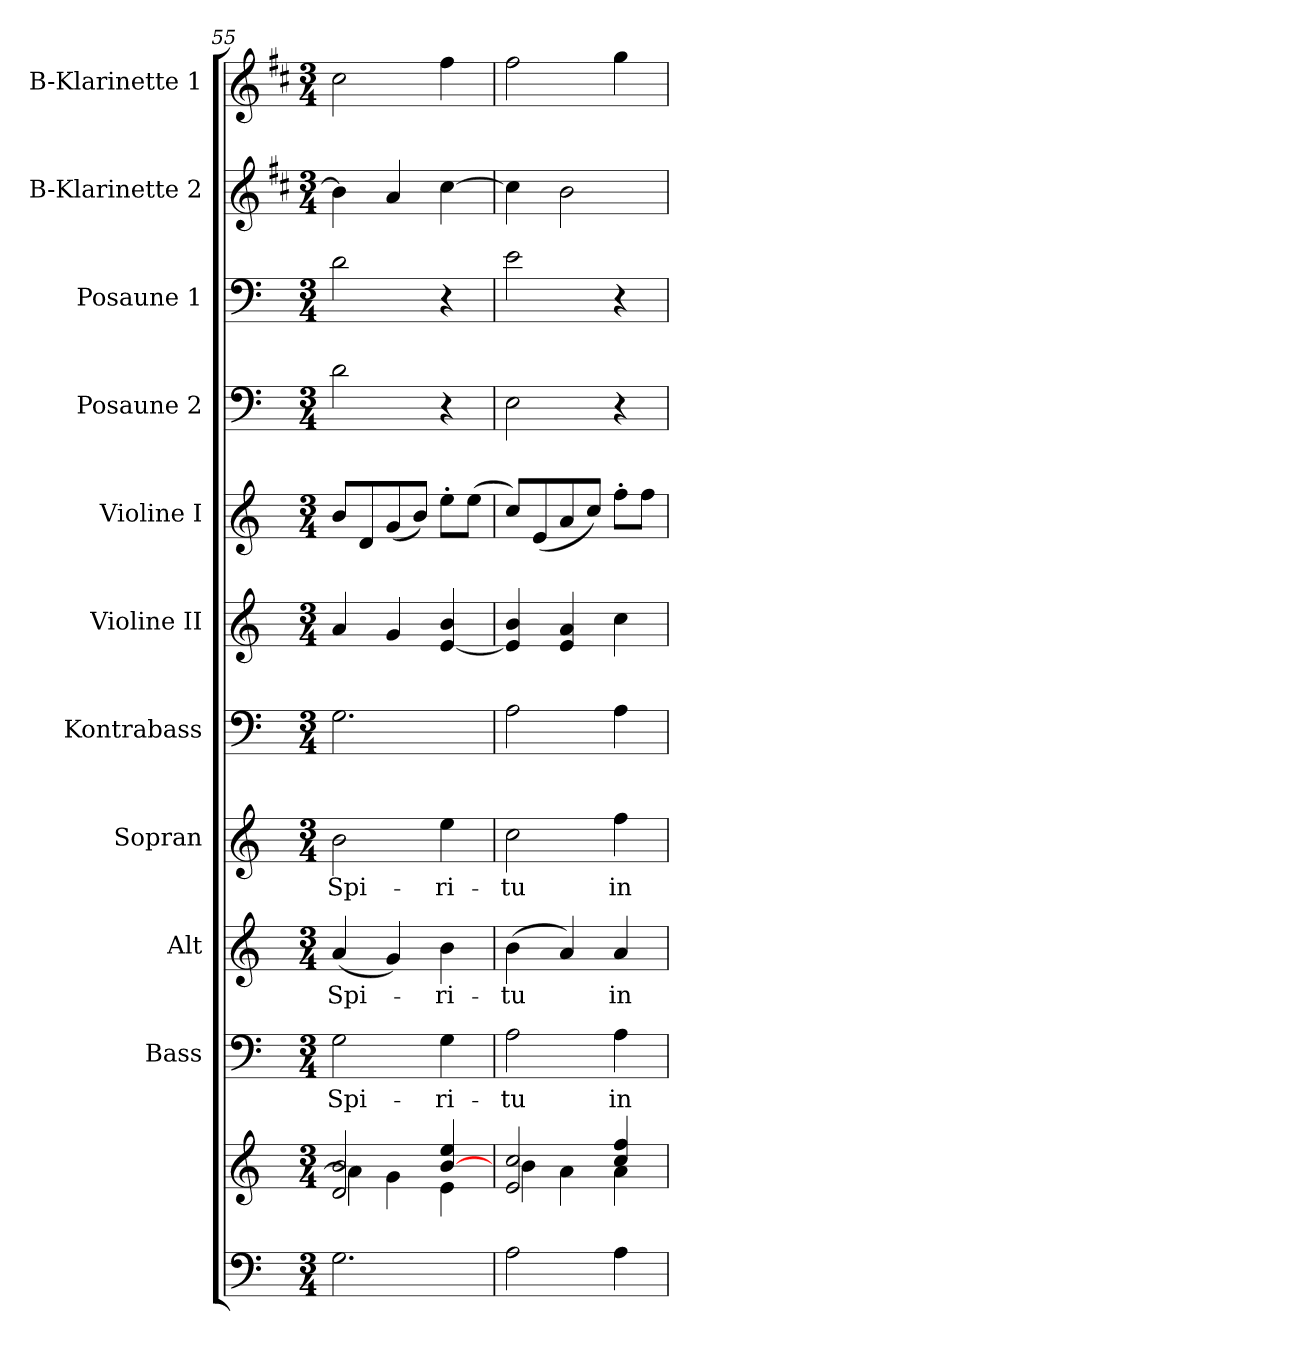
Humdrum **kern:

**kern	**kern	**kern	**text	**kern	**text	**kern	**text	**kern	**kern	**kern	**kern	**kern	**kern	**kern
*part11	*part11	*part10	*part10	*part9	*part9	*part8	*part8	*part7	*part6	*part5	*part4	*part3	*part2	*part1
*staff12	*staff11	*staff10	*staff10	*staff9	*staff9	*staff8	*staff8	*staff7	*staff6	*staff5	*staff4	*staff3	*staff2	*staff1
*	*	*I"Bass	*	*I"Alt	*	*I"Sopran	*	*I"Kontrabass	*I"Violine II	*I"Violine I	*I"Posaune 2	*I"Posaune 1	*I"B-Klarinette 2	*I"B-Klarinette 1
*	*	*I'B.	*	*I'A.	*	*I'S.	*	*I'Kb.	*I'Vl. II	*I'Vl. I	*I'Pos. 2	*I'Pos. 1	*I'B Kl. 2	*I'B Kl. 1
*clefF4	*clefG2	*clefF4	*	*clefG2	*	*clefG2	*	*clefF4	*clefG2	*clefG2	*clefF4	*clefF4	*clefG2	*clefG2
*	*	*	*	*	*	*	*	*ITrd7c12	*	*	*	*	*ITrd1c2	*ITrd1c2
*k[]	*k[]	*k[]	*	*k[]	*	*k[]	*	*k[]	*k[]	*k[]	*k[]	*k[]	*k[]	*k[]
*C:	*C:	*C:	*	*C:	*	*C:	*	*C:	*C:	*C:	*C:	*C:	*C:	*C:
*M3/4	*M3/4	*M3/4	*	*M3/4	*	*M3/4	*	*M3/4	*M3/4	*M3/4	*M3/4	*M3/4	*M3/4	*M3/4
=55	=55	=55	=55	=55	=55	=55	=55	=55	=55	=55	=55	=55	=55	=55
*	*^	*	*	*	*	*	*	*	*	*	*	*	*	*
!	!	!	!	!LO:LY:b	!	!LO:LY:b	!	!LO:LY:b	!	!	!	!	!	!	!
2.G\	2d/ 2b/	4a\]	2G\	Spi-	(<4a/	Spi-	2b\	Spi-	2.GG\	4a/	8b/L	2d\	2d\	4a\]	2b\
.	.	.	.	.	.	.	.	.	.	.	8d/	.	.	.	.
.	.	4g\	.	.	4g/)	.	.	.	.	4g/	(<8g/	.	.	4g/	.
.	.	.	.	.	.	.	.	.	.	.	8b/J)	.	.	.	.
!	!	!	!	!LO:LY:b	!	!LO:LY:b	!	!LO:LY:b	!	!	!	!	!	!	!
.	[>4b/ 4ee/	4e\	4G\	-ri-	4b\	-ri-	4ee\	-ri-	.	[4e/ 4b/	8ee'>\L	4r	4r	[4b\	4ee\
.	.	.	.	.	.	.	.	.	.	.	(>8ee\J	.	.	.	.
=56	=56	=56	=56	=56	=56	=56	=56	=56	=56	=56	=56	=56	=56	=56	=56
!	!	!	!	!LO:LY:b	!	!LO:LY:b	!	!LO:LY:b	!	!	!	!	!	!	!
2A\	2e/ 2cc/	4b\	2A\	-tu	(>4b\	-tu	2cc\	-tu	2AA\	4e/] 4b/	8cc/L)	2E\	2e\	4b\]	2ee\
.	.	.	.	.	.	.	.	.	.	.	(<8e/	.	.	.	.
.	.	4a\	.	.	4a/)	.	.	.	.	4e/ 4a/	8a/	.	.	2a\	.
.	.	.	.	.	.	.	.	.	.	.	8cc/J)	.	.	.	.
!	!	!	!	!LO:LY:b	!	!LO:LY:b	!	!LO:LY:b	!	!	!	!	!	!	!
4A\	4cc/ 4ff/	4a\	4A\	in	4a/	in	4ff\	in	4AA\	4cc\	8ff'>\L	4r	4r	.	4ff\
.	.	.	.	.	.	.	.	.	.	.	8ff\J	.	.	.	.
*	*v	*v	*	*	*	*	*	*	*	*	*	*	*	*	*
=	=	=	=	=	=	=	=	=	=	=	=	=	=	=
*-	*-	*-	*-	*-	*-	*-	*-	*-	*-	*-	*-	*-	*-	*-
